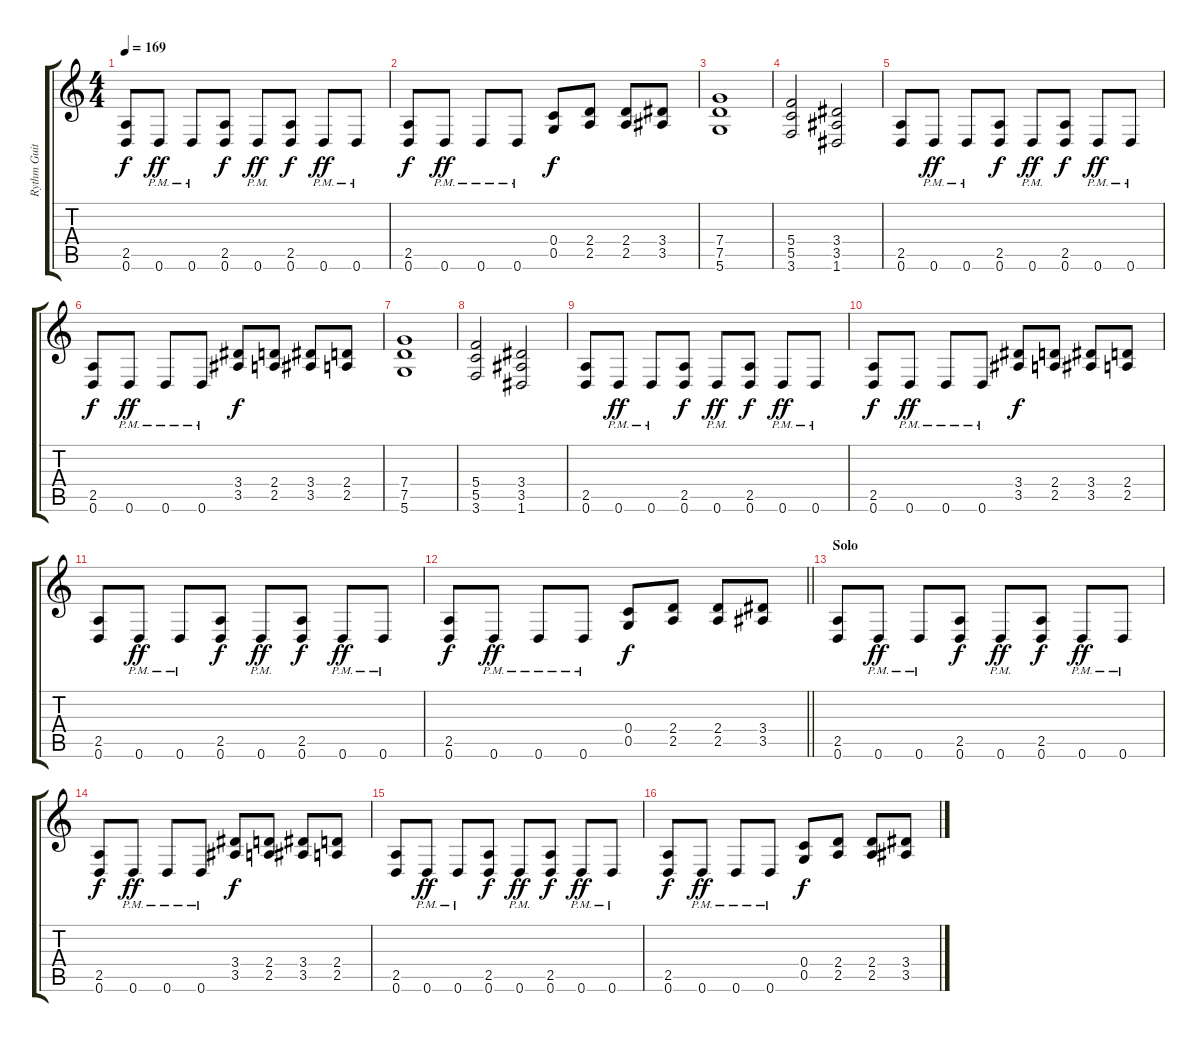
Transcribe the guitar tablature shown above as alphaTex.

\track ("Rythm Guitar 2" "Rythm Guit") {instrument distortionguitar}
\staff {score tabs}
\tuning (D4 A3 F3 C3 G2 D2) {hide}
\ts (4 4)
\tempo 169
\clef g2
\ks c
(2.5 0.6).8{dy f} 0.6{pm}.8{dy ff} 0.6{pm}.8 (2.5 0.6).8{dy f} 0.6{pm}.8{dy ff} (2.5 0.6).8{dy f} 0.6{pm}.8{dy ff} 0.6{pm}.8 |
(2.5 0.6).8{dy f} 0.6{pm}.8{dy ff} 0.6{pm}.8 0.6{pm}.8 (0.4 0.5).8{dy f} (2.4 2.5).8 (2.4 2.5).8 (3.4 3.5).8 |
(7.4 7.5 5.6).1 |
(5.4 5.5 3.6).2 (3.4 3.5 1.6).2 |
(2.5 0.6).8 0.6{pm}.8{dy ff} 0.6{pm}.8 (2.5 0.6).8{dy f} 0.6{pm}.8{dy ff} (2.5 0.6).8{dy f} 0.6{pm}.8{dy ff} 0.6{pm}.8 |
(2.5 0.6).8{dy f} 0.6{pm}.8{dy ff} 0.6{pm}.8 0.6{pm}.8 (3.4 3.5).8{dy f} (2.4 2.5).8 (3.4 3.5).8 (2.4 2.5).8 |
(7.4 7.5 5.6).1 |
(5.4 5.5 3.6).2 (3.4 3.5 1.6).2 |
(2.5 0.6).8 0.6{pm}.8{dy ff} 0.6{pm}.8 (2.5 0.6).8{dy f} 0.6{pm}.8{dy ff} (2.5 0.6).8{dy f} 0.6{pm}.8{dy ff} 0.6{pm}.8 |
(2.5 0.6).8{dy f} 0.6{pm}.8{dy ff} 0.6{pm}.8 0.6{pm}.8 (3.4 3.5).8{dy f} (2.4 2.5).8 (3.4 3.5).8 (2.4 2.5).8 |
(2.5 0.6).8 0.6{pm}.8{dy ff} 0.6{pm}.8 (2.5 0.6).8{dy f} 0.6{pm}.8{dy ff} (2.5 0.6).8{dy f} 0.6{pm}.8{dy ff} 0.6{pm}.8 |
\barLineRight lightlight
(2.5 0.6).8{dy f} 0.6{pm}.8{dy ff} 0.6{pm}.8 0.6{pm}.8 (0.4 0.5).8{dy f} (2.4 2.5).8 (2.4 2.5).8 (3.4 3.5).8 |
\section ("" "Solo")
(2.5 0.6).8 0.6{pm}.8{dy ff} 0.6{pm}.8 (2.5 0.6).8{dy f} 0.6{pm}.8{dy ff} (2.5 0.6).8{dy f} 0.6{pm}.8{dy ff} 0.6{pm}.8 |
(2.5 0.6).8{dy f} 0.6{pm}.8{dy ff} 0.6{pm}.8 0.6{pm}.8 (3.4 3.5).8{dy f} (2.4 2.5).8 (3.4 3.5).8 (2.4 2.5).8 |
(2.5 0.6).8 0.6{pm}.8{dy ff} 0.6{pm}.8 (2.5 0.6).8{dy f} 0.6{pm}.8{dy ff} (2.5 0.6).8{dy f} 0.6{pm}.8{dy ff} 0.6{pm}.8 |
(2.5 0.6).8{dy f} 0.6{pm}.8{dy ff} 0.6{pm}.8 0.6{pm}.8 (0.4 0.5).8{dy f} (2.4 2.5).8 (2.4 2.5).8 (3.4 3.5).8
